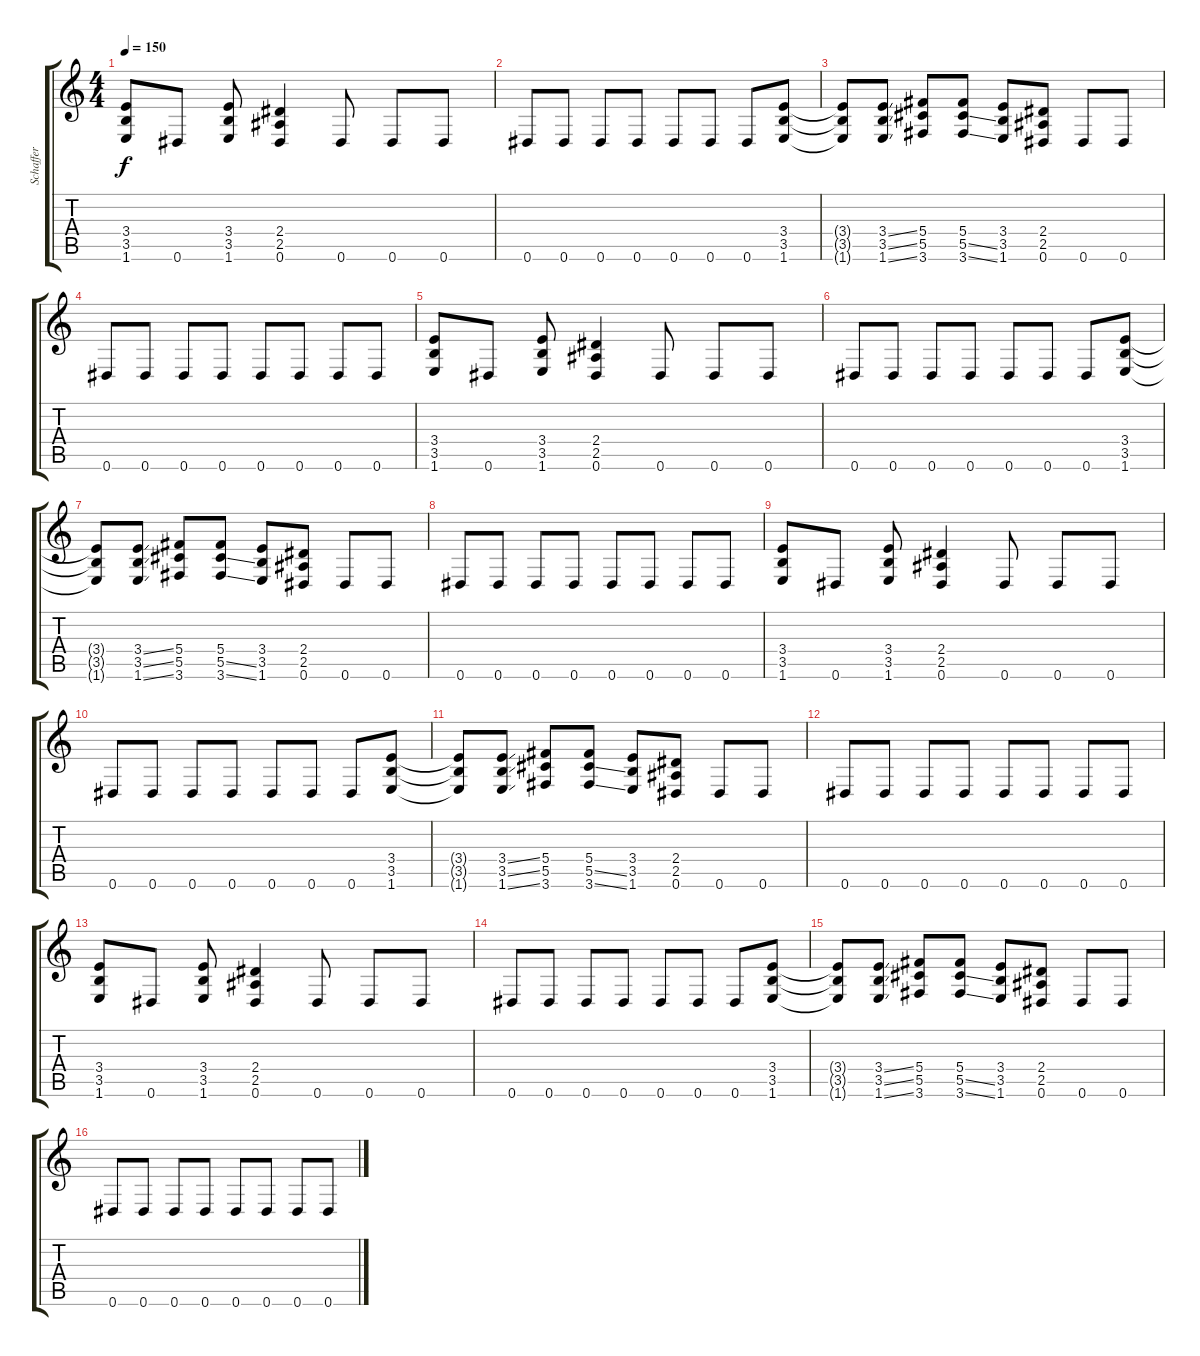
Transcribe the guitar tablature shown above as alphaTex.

\track ("Schaffer" "Schaffer") {instrument distortionguitar}
\staff {score tabs}
\tuning (Eb4 Bb3 Gb3 Db3 Ab2 Eb2) {hide}
\ts (4 4)
\tempo 150
\clef g2
\ks c
(3.4 3.5 1.6).8{dy f volume 13 instrument distortionguitar} 0.6.8 (3.4 3.5 1.6).8 (2.4 2.5 0.6).4 0.6.8 0.6.8 0.6.8 |
0.6.8 0.6.8 0.6.8 0.6.8 0.6.8 0.6.8 0.6.8 (3.4 3.5 1.6).8 |
(3.4{t} 3.5{t} 1.6{t}).8{volume 12} (3.4{ss} 3.5{ss} 1.6{ss}).8 (5.4 5.5 3.6).8 (5.4 5.5{ss} 3.6{ss}).8 (3.4 3.5 1.6).8 (2.4 2.5 0.6).8 0.6.8 0.6.8 |
0.6.8 0.6.8 0.6.8 0.6.8 0.6.8 0.6.8 0.6.8 0.6.8 |
(3.4 3.5 1.6).8{volume 11 instrument distortionguitar} 0.6.8 (3.4 3.5 1.6).8 (2.4 2.5 0.6).4 0.6.8 0.6.8 0.6.8 |
0.6.8 0.6.8 0.6.8 0.6.8 0.6.8 0.6.8 0.6.8 (3.4 3.5 1.6).8 |
(3.4{t} 3.5{t} 1.6{t}).8{volume 9} (3.4{ss} 3.5{ss} 1.6{ss}).8 (5.4 5.5 3.6).8 (5.4 5.5{ss} 3.6{ss}).8 (3.4 3.5 1.6).8 (2.4 2.5 0.6).8 0.6.8 0.6.8 |
0.6.8 0.6.8 0.6.8 0.6.8 0.6.8 0.6.8 0.6.8 0.6.8 |
(3.4 3.5 1.6).8{volume 8 instrument distortionguitar} 0.6.8 (3.4 3.5 1.6).8 (2.4 2.5 0.6).4 0.6.8 0.6.8 0.6.8 |
0.6.8 0.6.8 0.6.8 0.6.8 0.6.8 0.6.8 0.6.8 (3.4 3.5 1.6).8 |
(3.4{t} 3.5{t} 1.6{t}).8{volume 6} (3.4{ss} 3.5{ss} 1.6{ss}).8 (5.4 5.5 3.6).8 (5.4 5.5{ss} 3.6{ss}).8 (3.4 3.5 1.6).8 (2.4 2.5 0.6).8 0.6.8 0.6.8 |
0.6.8 0.6.8 0.6.8 0.6.8 0.6.8 0.6.8 0.6.8 0.6.8 |
(3.4 3.5 1.6).8{volume 4 instrument distortionguitar} 0.6.8 (3.4 3.5 1.6).8 (2.4 2.5 0.6).4 0.6.8 0.6.8 0.6.8 |
0.6.8 0.6.8 0.6.8 0.6.8 0.6.8 0.6.8 0.6.8 (3.4 3.5 1.6).8 |
(3.4{t} 3.5{t} 1.6{t}).8{volume 0} (3.4{ss} 3.5{ss} 1.6{ss}).8 (5.4 5.5 3.6).8 (5.4 5.5{ss} 3.6{ss}).8 (3.4 3.5 1.6).8 (2.4 2.5 0.6).8 0.6.8 0.6.8 |
0.6.8 0.6.8 0.6.8 0.6.8 0.6.8 0.6.8 0.6.8 0.6.8
